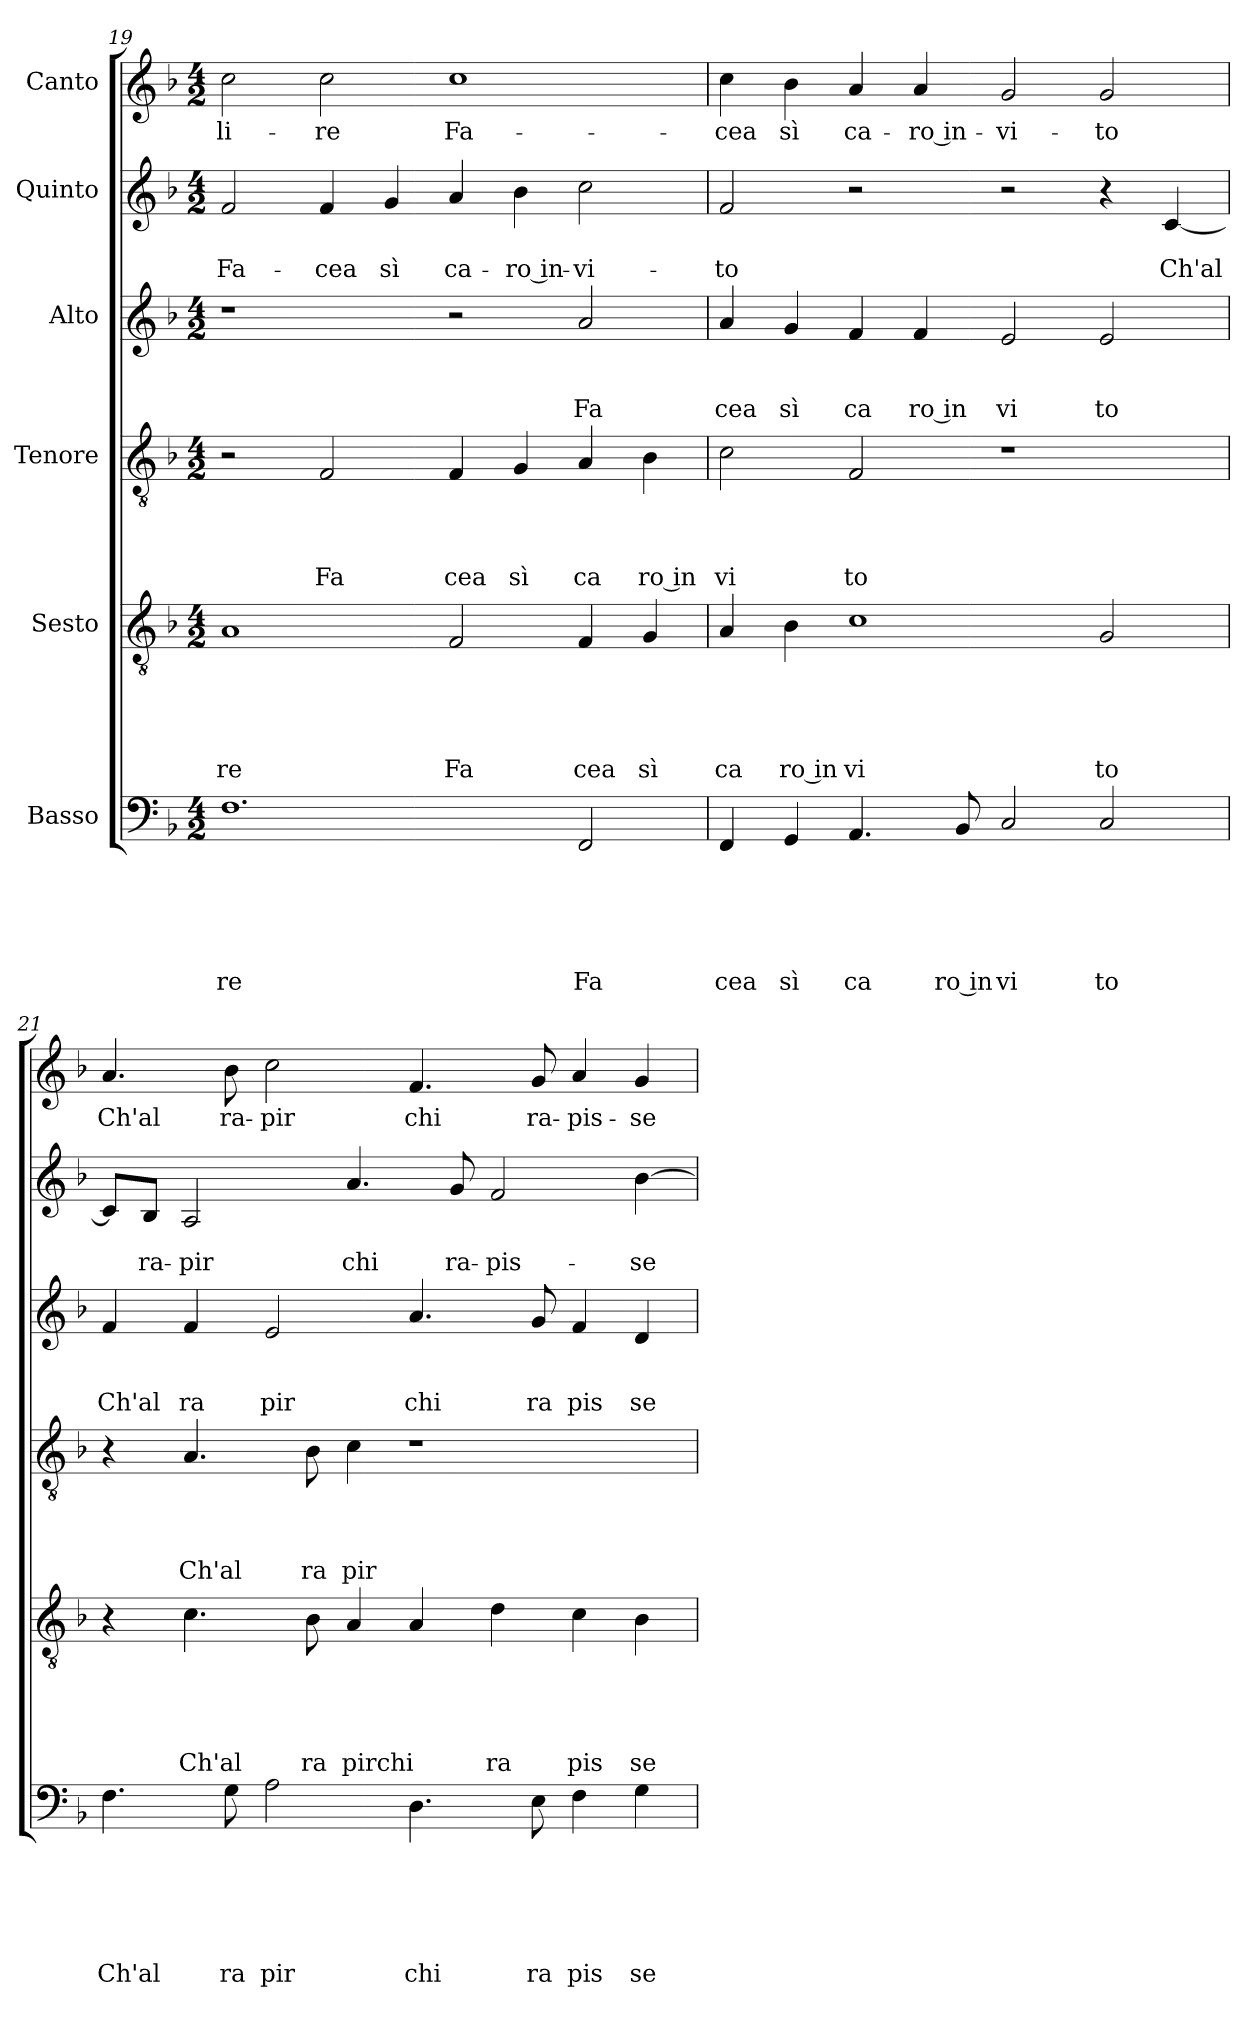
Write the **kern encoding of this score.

**kern	**text	**text	**text	**text	**text	**text	**kern	**text	**text	**text	**text	**text	**kern	**text	**text	**text	**text	**kern	**text	**text	**text	**kern	**text	**text	**kern	**text
*part6	*part6	*part6	*part6	*part6	*part6	*part6	*part5	*part5	*part5	*part5	*part5	*part5	*part4	*part4	*part4	*part4	*part4	*part3	*part3	*part3	*part3	*part2	*part2	*part2	*part1	*part1
*staff6	*staff6	*staff6	*staff6	*staff6	*staff6	*staff6	*staff5	*staff5	*staff5	*staff5	*staff5	*staff5	*staff4	*staff4	*staff4	*staff4	*staff4	*staff3	*staff3	*staff3	*staff3	*staff2	*staff2	*staff2	*staff1	*staff1
*I"Basso	*	*	*	*	*	*	*I"Sesto	*	*	*	*	*	*I"Tenore	*	*	*	*	*I"Alto	*	*	*	*I"Quinto	*	*	*I"Canto	*
!!LO:PB:g=z
*clefF4	*	*	*	*	*	*	*clefGv2	*	*	*	*	*	*clefGv2	*	*	*	*	*clefG2	*	*	*	*clefG2	*	*	*clefG2	*
*k[b-]	*	*	*	*	*	*	*k[b-]	*	*	*	*	*	*k[b-]	*	*	*	*	*k[b-]	*	*	*	*k[b-]	*	*	*k[b-]	*
*F:	*	*	*	*	*	*	*F:	*	*	*	*	*	*F:	*	*	*	*	*F:	*	*	*	*F:	*	*	*F:	*
*M4/2	*	*	*	*	*	*	*M4/2	*	*	*	*	*	*M4/2	*	*	*	*	*M4/2	*	*	*	*M4/2	*	*	*M4/2	*
=19	=19	=19	=19	=19	=19	=19	=19	=19	=19	=19	=19	=19	=19	=19	=19	=19	=19	=19	=19	=19	=19	=19	=19	=19	=19	=19
!	!	!	!	!	!	!LO:LY:b	!	!	!	!	!	!LO:LY:b	!	!	!	!	!	!	!	!	!	!	!	!LO:LY:b	!	!LO:LY:b
1.F	.	.	.	.	.	-re	1A	.	.	.	.	-re	2r	.	.	.	.	1r	.	.	.	2f/	.	Fa-	2cc\	-li-
!	!	!	!	!	!	!	!	!	!	!	!	!	!	!	!	!	!LO:LY:b	!	!	!	!	!	!	!LO:LY:b	!	!LO:LY:b
.	.	.	.	.	.	.	.	.	.	.	.	.	2F/	.	.	.	Fa	.	.	.	.	4f/	.	-cea	2cc\	-re
!	!	!	!	!	!	!	!	!	!	!	!	!	!	!	!	!	!	!	!	!	!	!	!	!LO:LY:b	!	!
.	.	.	.	.	.	.	.	.	.	.	.	.	.	.	.	.	.	.	.	.	.	4g/	.	sì	.	.
!	!	!	!	!	!	!	!	!	!	!	!	!LO:LY:b	!	!	!	!	!LO:LY:b	!	!	!	!	!	!	!LO:LY:b	!	!LO:LY:b
.	.	.	.	.	.	.	2F/	.	.	.	.	Fa	4F/	.	.	.	cea	2r	.	.	.	4a/	.	ca-	1cc	Fa-
!	!	!	!	!	!	!	!	!	!	!	!	!	!	!	!	!	!LO:LY:b	!	!	!	!	!	!	!LO:LY:b:rj	!	!
.	.	.	.	.	.	.	.	.	.	.	.	.	4G/	.	.	.	sì	.	.	.	.	4b-\	.	-ro in-	.	.
!	!	!	!	!	!	!LO:LY:b	!	!	!	!	!	!LO:LY:b	!	!	!	!	!LO:LY:b	!	!	!	!LO:LY:b	!	!	!LO:LY:b	!	!
2FF/	.	.	.	.	.	Fa	4F/	.	.	.	.	cea	4A/	.	.	.	ca	2a/	.	.	Fa	2cc\	.	-vi-	.	.
!	!	!	!	!	!	!	!	!	!	!	!	!LO:LY:b	!	!	!	!	!LO:LY:b:rj	!	!	!	!	!	!	!	!	!
.	.	.	.	.	.	.	4G/	.	.	.	.	sì	4B-\	.	.	.	ro in	.	.	.	.	.	.	.	.	.
=20	=20	=20	=20	=20	=20	=20	=20	=20	=20	=20	=20	=20	=20	=20	=20	=20	=20	=20	=20	=20	=20	=20	=20	=20	=20	=20
!	!	!	!	!	!	!LO:LY:b	!	!	!	!	!	!LO:LY:b	!	!	!	!	!LO:LY:b	!	!	!	!LO:LY:b	!	!	!LO:LY:b	!	!LO:LY:b
4FF/	.	.	.	.	.	cea	4A/	.	.	.	.	ca	2c\	.	.	.	vi	4a/	.	.	cea	2f/	.	-to	4cc\	-cea
!	!	!	!	!	!	!LO:LY:b	!	!	!	!	!	!LO:LY:b:rj	!	!	!	!	!	!	!	!	!LO:LY:b	!	!	!	!	!LO:LY:b
4GG/	.	.	.	.	.	sì	4B-\	.	.	.	.	ro in	.	.	.	.	.	4g/	.	.	sì	.	.	.	4b-\	sì
!	!	!	!	!	!	!LO:LY:b	!	!	!	!	!	!LO:LY:b	!	!	!	!	!LO:LY:b	!	!	!	!LO:LY:b	!	!	!	!	!LO:LY:b
4.AA/	.	.	.	.	.	ca	1c	.	.	.	.	vi	2F/	.	.	.	to	4f/	.	.	ca	2r	.	.	4a/	ca-
!	!	!	!	!	!	!	!	!	!	!	!	!	!	!	!	!	!	!	!	!	!LO:LY:b:rj	!	!	!	!	!LO:LY:b:rj
.	.	.	.	.	.	.	.	.	.	.	.	.	.	.	.	.	.	4f/	.	.	ro in	.	.	.	4a/	-ro in-
!	!	!	!	!	!	!LO:LY:b:rj	!	!	!	!	!	!	!	!	!	!	!	!	!	!	!	!	!	!	!	!
8BB-/	.	.	.	.	.	ro in	.	.	.	.	.	.	.	.	.	.	.	.	.	.	.	.	.	.	.	.
!	!	!	!	!	!	!LO:LY:b	!	!	!	!	!	!	!	!	!	!	!	!	!	!	!LO:LY:b	!	!	!	!	!LO:LY:b
2C/	.	.	.	.	.	vi	.	.	.	.	.	.	1r	.	.	.	.	2e/	.	.	vi	2r	.	.	2g/	-vi-
!	!	!	!	!	!	!LO:LY:b	!	!	!	!	!	!LO:LY:b	!	!	!	!	!	!	!	!	!LO:LY:b	!	!	!	!	!LO:LY:b
2C/	.	.	.	.	.	to	2G/	.	.	.	.	to	.	.	.	.	.	2e/	.	.	to	4r	.	.	2g/	-to
!	!	!	!	!	!	!	!	!	!	!	!	!	!	!	!	!	!	!	!	!	!	!	!	!LO:LY:b	!	!
.	.	.	.	.	.	.	.	.	.	.	.	.	.	.	.	.	.	.	.	.	.	[<4c/	.	Ch'al	.	.
=21	=21	=21	=21	=21	=21	=21	=21	=21	=21	=21	=21	=21	=21	=21	=21	=21	=21	=21	=21	=21	=21	=21	=21	=21	=21	=21
!	!	!	!	!	!	!LO:LY:b	!	!	!	!	!	!	!	!	!	!	!	!	!	!	!LO:LY:b	!	!	!	!	!LO:LY:b
4.F\	.	.	.	.	.	Ch'al	4r	.	.	.	.	.	4r	.	.	.	.	4f/	.	.	Ch'al	8c/L]	.	.	4.a/	Ch'al
!	!	!	!	!	!	!	!	!	!	!	!	!	!	!	!	!	!	!	!	!	!	!	!	!LO:LY:b	!	!
.	.	.	.	.	.	.	.	.	.	.	.	.	.	.	.	.	.	.	.	.	.	8B-/J	.	ra-	.	.
!	!	!	!	!	!	!	!	!	!	!	!	!LO:LY:b	!	!	!	!	!LO:LY:b	!	!	!	!LO:LY:b	!	!	!LO:LY:b	!	!
.	.	.	.	.	.	.	4.c\	.	.	.	.	Ch'al	4.A/	.	.	.	Ch'al	4f/	.	.	ra	2A/	.	-pir	.	.
!	!	!	!	!	!	!LO:LY:b	!	!	!	!	!	!	!	!	!	!	!	!	!	!	!	!	!	!	!	!LO:LY:b
8G\	.	.	.	.	.	ra	.	.	.	.	.	.	.	.	.	.	.	.	.	.	.	.	.	.	8b-\	ra-
!	!	!	!	!	!	!LO:LY:b	!	!	!	!	!	!	!	!	!	!	!	!	!	!	!LO:LY:b	!	!	!	!	!LO:LY:b
2A\	.	.	.	.	.	pir	.	.	.	.	.	.	.	.	.	.	.	2e/	.	.	pir	.	.	.	2cc\	-pir
!	!	!	!	!	!	!	!	!	!	!	!	!LO:LY:b	!	!	!	!	!LO:LY:b	!	!	!	!	!	!	!	!	!
.	.	.	.	.	.	.	8B-\	.	.	.	.	ra	8B-\	.	.	.	ra	.	.	.	.	.	.	.	.	.
!	!	!	!	!	!	!	!	!	!	!	!	!LO:LY:b	!	!	!	!	!LO:LY:b	!	!	!	!	!	!	!LO:LY:b	!	!
.	.	.	.	.	.	.	4A/	.	.	.	.	pirchi	4c\	.	.	.	pir	.	.	.	.	4.a/	.	chi	.	.
!	!	!	!	!	!	!LO:LY:b	!	!	!	!	!	!	!	!	!	!	!	!	!	!	!LO:LY:b	!	!	!	!	!LO:LY:b
4.D\	.	.	.	.	.	chi	4A/	.	.	.	.	.	1r	.	.	.	.	4.a/	.	.	chi	.	.	.	4.f/	chi
!	!	!	!	!	!	!	!	!	!	!	!	!	!	!	!	!	!	!	!	!	!	!	!	!LO:LY:b	!	!
.	.	.	.	.	.	.	.	.	.	.	.	.	.	.	.	.	.	.	.	.	.	8g/	.	ra-	.	.
!	!	!	!	!	!	!	!	!	!	!	!	!LO:LY:b	!	!	!	!	!	!	!	!	!	!	!	!LO:LY:b	!	!
.	.	.	.	.	.	.	4d\	.	.	.	.	ra	.	.	.	.	.	.	.	.	.	2f/	.	-pis-	.	.
!	!	!	!	!	!	!LO:LY:b	!	!	!	!	!	!	!	!	!	!	!	!	!	!	!LO:LY:b	!	!	!	!	!LO:LY:b
8E\	.	.	.	.	.	ra	.	.	.	.	.	.	.	.	.	.	.	8g/	.	.	ra	.	.	.	8g/	ra-
!	!	!	!	!	!	!LO:LY:b	!	!	!	!	!	!LO:LY:b	!	!	!	!	!	!	!	!	!LO:LY:b	!	!	!	!	!LO:LY:b
4F\	.	.	.	.	.	pis	4c\	.	.	.	.	pis	.	.	.	.	.	4f/	.	.	pis	.	.	.	4a/	-pis-
!	!	!	!	!	!	!LO:LY:b	!	!	!	!	!	!LO:LY:b	!	!	!	!	!	!	!	!	!LO:LY:b	!	!	!LO:LY:b	!	!LO:LY:b
4G\	.	.	.	.	.	se	4B-\	.	.	.	.	se	.	.	.	.	.	4d/	.	.	se	[>4b-\	.	-se	4g/	-se
=	=	=	=	=	=	=	=	=	=	=	=	=	=	=	=	=	=	=	=	=	=	=	=	=	=	=
*-	*-	*-	*-	*-	*-	*-	*-	*-	*-	*-	*-	*-	*-	*-	*-	*-	*-	*-	*-	*-	*-	*-	*-	*-	*-	*-
